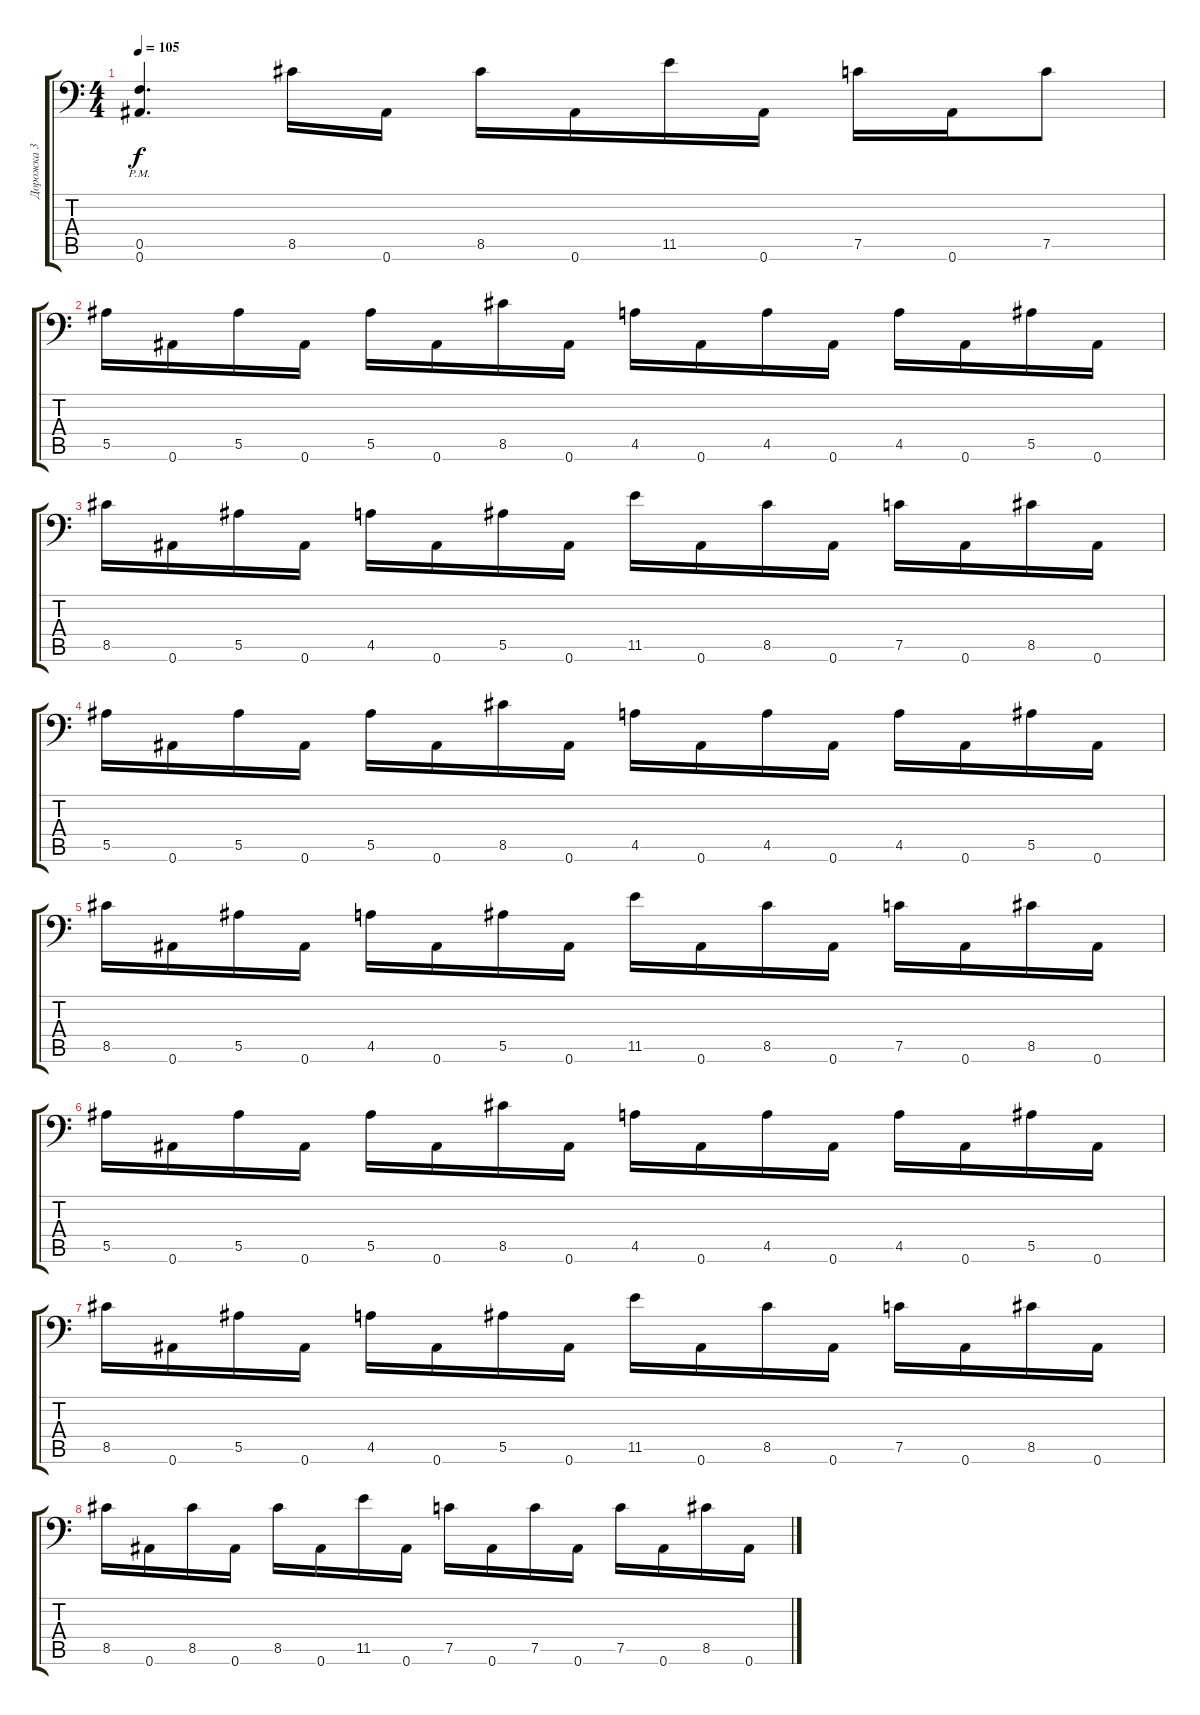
\track ("Дорожка 3" "Дорожка 3") {instrument distortionguitar}
\staff {score tabs}
\tuning (C4 G3 Eb3 Bb2 F2 Bb1) {hide}
\ts (4 4)
\tempo 105
\clef f4
\ks c
(0.5{pm} 0.6{pm}).4{d dy f} 8.5.16 0.6.16 8.5.16 0.6.16 11.5.16 0.6.16 7.5.16 0.6.16 7.5.8 |
5.5.16 0.6.16 5.5.16 0.6.16 5.5.16 0.6.16 8.5.16 0.6.16 4.5.16 0.6.16 4.5.16 0.6.16 4.5.16 0.6.16 5.5.16 0.6.16 |
8.5.16 0.6.16 5.5.16 0.6.16 4.5.16 0.6.16 5.5.16 0.6.16 11.5.16 0.6.16 8.5.16 0.6.16 7.5.16 0.6.16 8.5.16 0.6.16 |
5.5.16 0.6.16 5.5.16 0.6.16 5.5.16 0.6.16 8.5.16 0.6.16 4.5.16 0.6.16 4.5.16 0.6.16 4.5.16 0.6.16 5.5.16 0.6.16 |
8.5.16 0.6.16 5.5.16 0.6.16 4.5.16 0.6.16 5.5.16 0.6.16 11.5.16 0.6.16 8.5.16 0.6.16 7.5.16 0.6.16 8.5.16 0.6.16 |
5.5.16 0.6.16 5.5.16 0.6.16 5.5.16 0.6.16 8.5.16 0.6.16 4.5.16 0.6.16 4.5.16 0.6.16 4.5.16 0.6.16 5.5.16 0.6.16 |
8.5.16 0.6.16 5.5.16 0.6.16 4.5.16 0.6.16 5.5.16 0.6.16 11.5.16 0.6.16 8.5.16 0.6.16 7.5.16 0.6.16 8.5.16 0.6.16 |
8.5.16 0.6.16 8.5.16 0.6.16 8.5.16 0.6.16 11.5.16 0.6.16 7.5.16 0.6.16 7.5.16 0.6.16 7.5.16 0.6.16 8.5.16 0.6.16
